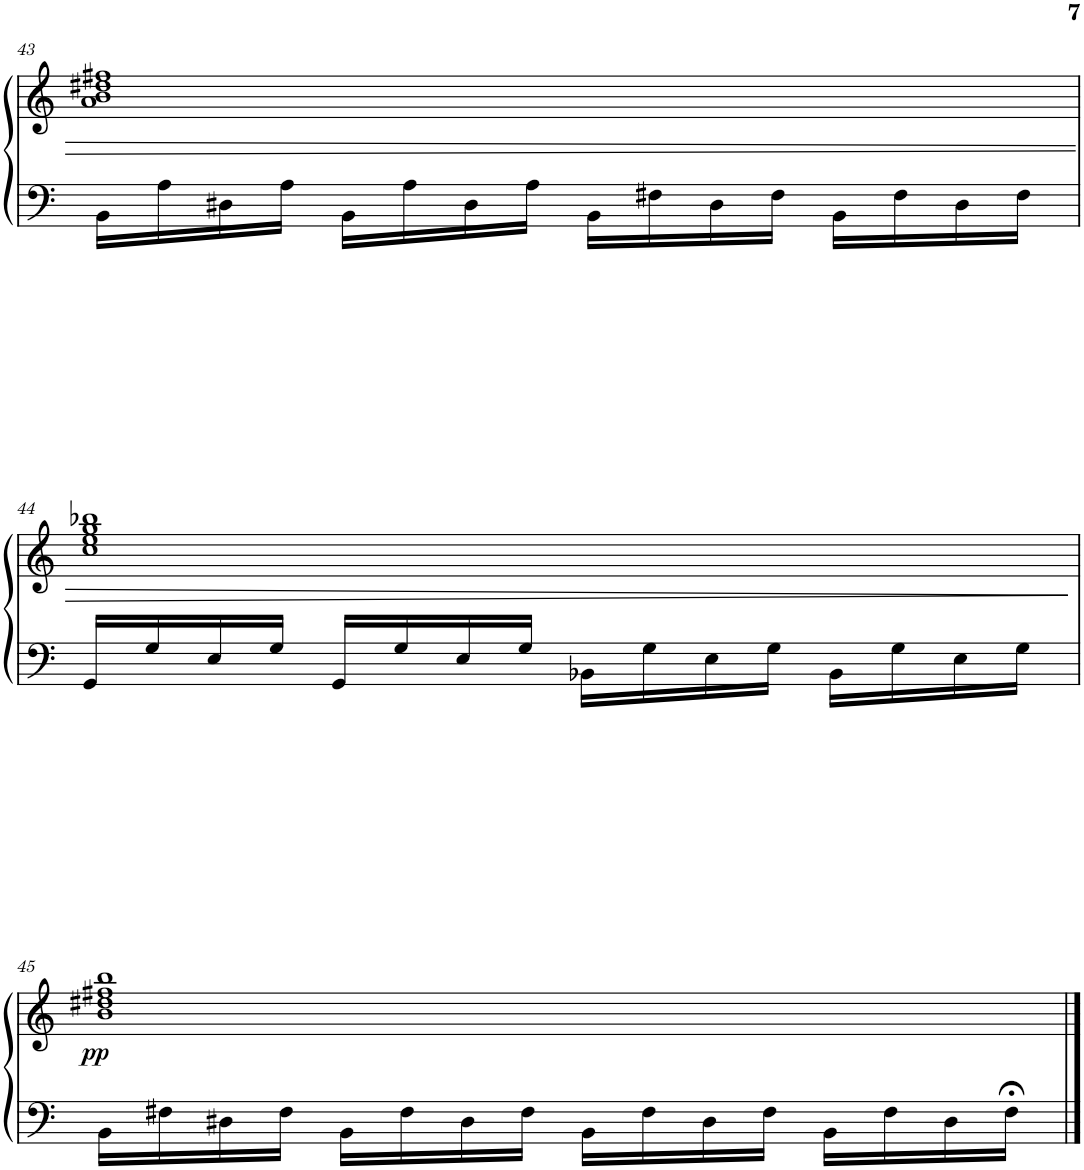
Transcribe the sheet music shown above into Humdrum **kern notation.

**kern	**kern	**dynam
*part1	*part1	*part1
*staff2	*staff1	*staff1/2
*I"Piano	*	*
*I'Pno.	*	*
!!LO:PB:g=z
*clefF4	*clefG2	*
*k[]	*k[]	*
*M4/4	*M4/4	*
=43	=43	=43
16BB\LL	1a 1b 1dd#X 1ff#X	.
16A\	.	.
16D#X\	.	.
16A\JJ	.	.
16BB\LL	.	.
16A\	.	.
16D#\	.	.
16A\JJ	.	.
16BB\LL	.	.
16F#X\	.	.
16D#\	.	.
16F#\JJ	.	.
16BB\LL	.	.
16F#\	.	.
16D#\	.	.
16F#\JJ	.	.
!!LO:LB:g=z
=44	=44	=44
16GG/LL	1cc 1ee 1gg 1bb-X	.
16G/	.	.
16E/	.	.
16G/JJ	.	.
16GG/LL	.	.
16G/	.	.
16E/	.	.
16G/JJ	.	.
16BB-X\LL	.	.
16G\	.	.
16E\	.	.
16G\JJ	.	.
16BB-\LL	.	.
16G\	.	.
16E\	.	.
16G\JJ	.	.
!!LO:LB:g=z
=45	=45	=45
!	!	!LO:DY:b
16BB\LL	1b 1dd#X 1ff#X 1bb	pp
16F#X\	.	.
16D#X\	.	.
16F#\JJ	.	.
16BB\LL	.	.
16F#\	.	.
16D#\	.	.
16F#\JJ	.	.
16BB\LL	.	.
16F#\	.	.
16D#\	.	.
16F#\JJ	.	.
16BB\LL	.	.
16F#\	.	.
16D#\	.	.
16F#;<\JJ	.	.
==	==	==
*-	*-	*-
